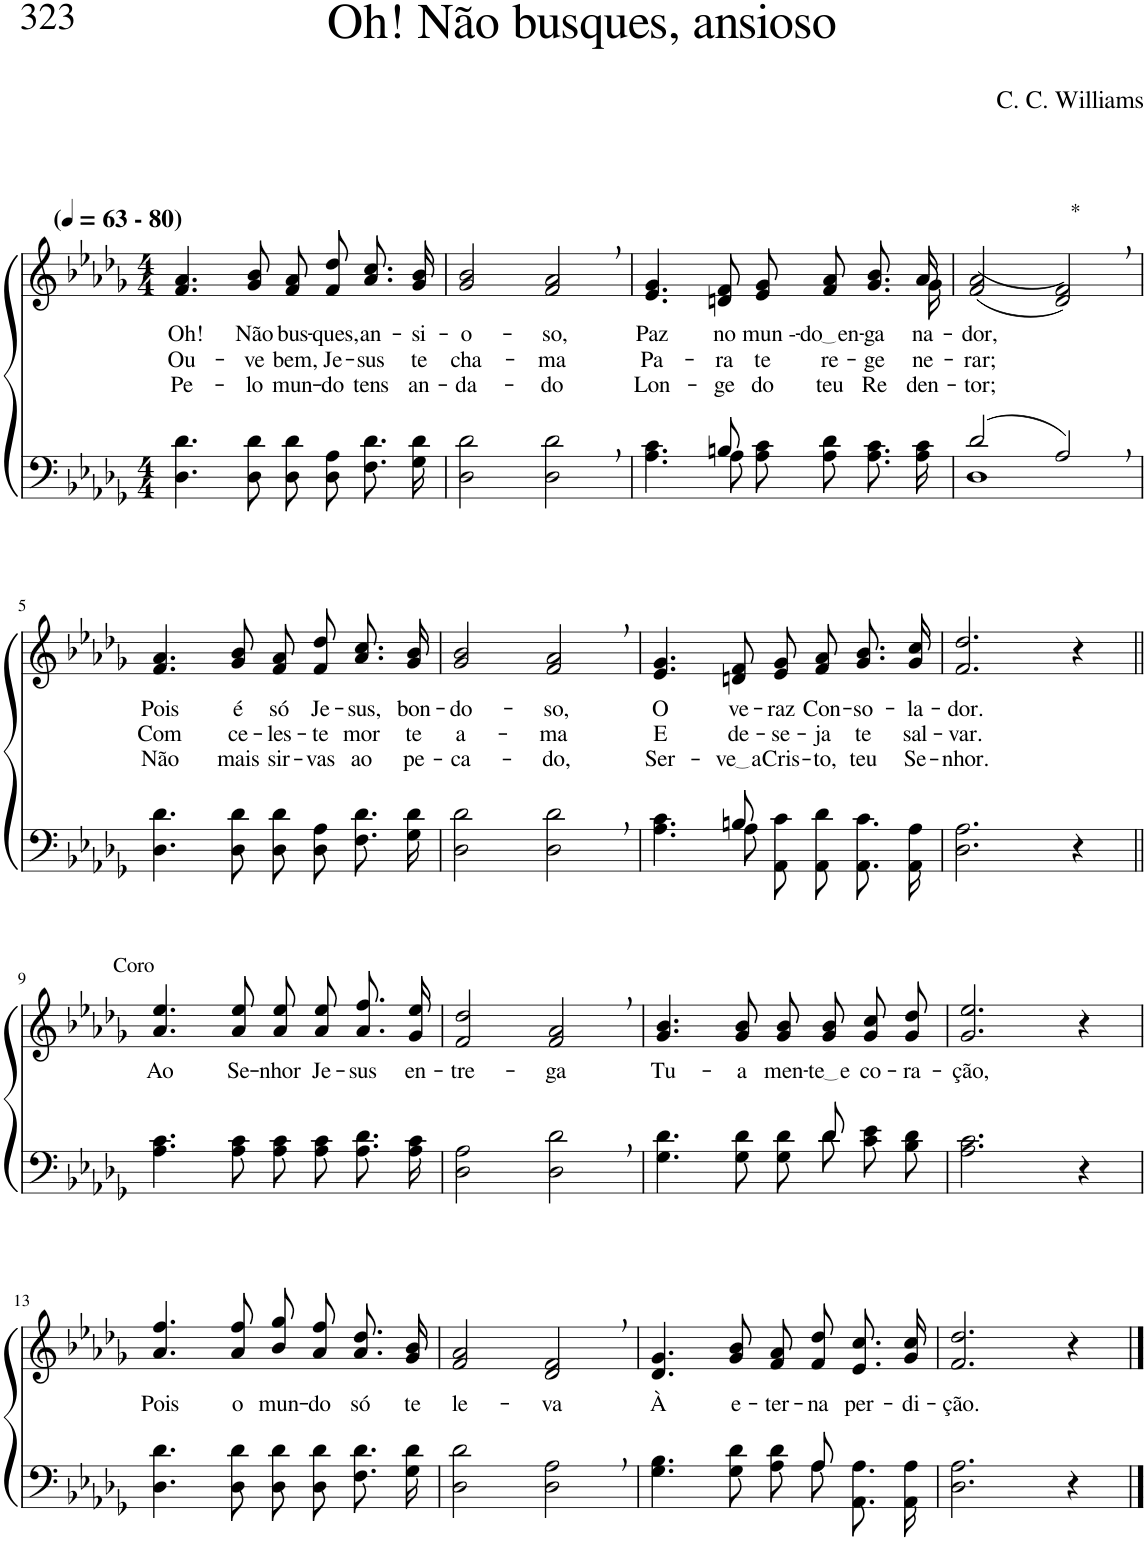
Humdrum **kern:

**kern	**kern	**text	**text	**text
*part2	*part1	*part1	*part1	*part1
*staff2	*staff1	*staff1	*staff1	*staff1
*I"Parte III e IV	*I"Parte I e II	*	*	*
*clefF4	*clefG2	*	*	*
*Trd2c3	*Trd2c3	*	*	*
*k[b-e-a-d-g-]	*k[b-e-a-d-g-]	*	*	*
*M4/4	*M4/4	*	*	*
*MM63	*MM63	*	*	*
=1	=1	=1	=1	=1
!	!LO:TX:a:B:t=(	!	!	!
!	!LO:TX:a:B:t=- 80)	!	!	!
!	!	!LO:LY:b	!LO:LY:b	!LO:LY:b
4.D-\ 4.d-\	4.f/ 4.a-/	Oh!	Ou-	Pe-
!	!	!LO:LY:b	!LO:LY:b	!LO:LY:b
8D-\ 8d-\	8g-/ 8b-/	Não	-ve	-lo
!	!	!LO:LY:b	!LO:LY:b	!LO:LY:b
8D-\ 8d-\L	8f/ 8a-/L	bus-	bem,	mun-
!	!	!LO:LY:b	!LO:LY:b	!LO:LY:b
8D-\ 8A-\J	8f/ 8dd-/J	-ques,	Je-	-do
!	!	!LO:LY:b	!LO:LY:b	!LO:LY:b
8.F\ 8.d-\L	8.a-/ 8.cc/L	an-	-sus	tens
!	!	!LO:LY:b	!LO:LY:b	!LO:LY:b
16G-\ 16d-\Jk	16g-/ 16b-/Jk	-si-	te	an-
=2	=2	=2	=2	=2
!	!	!LO:LY:b	!LO:LY:b	!LO:LY:b
2D-\ 2d-\	2g-/ 2b-/	-o-	cha-	-da-
!	!	!LO:LY:b	!LO:LY:b	!LO:LY:b
2D-\, 2d-\,	2f/, 2a-/,	-so,	-ma	-do
=3	=3	=3	=3	=3
*^	*	*	*	*
!	!	!LO:N:vis=1	!LO:LY:b	!LO:LY:b	!LO:LY:b
*	*	*^	*	*	*
4.ryy	4.A-\ 4.c\	2...ryy	4.e-/ 4.g-/	Paz	Pa-	Lon-
!	!	!	!	!LO:LY:b	!LO:LY:b	!LO:LY:b
8Bn/	8A-\	.	8dn/ 8f/	no	-ra	-ge
!	!	!	!	!LO:LY:b	!LO:LY:b	!LO:LY:b
2ryy	8A-\ 8c\L	.	8e-/ 8g-/L	mun --	te	do
!	!	!	!	!LO:LY:b	!LO:LY:b	!LO:LY:b
.	8A-\ 8d-\J	.	8f/ 8a-/J	do en	re-	teu
!	!	!	!	!LO:LY:b	!LO:LY:b	!LO:LY:b
.	8.A-\ 8.c\L	.	8.g-/ 8.b-/L	-ga-	-ge-	Re-
!	!	!	!	!LO:LY:b	!LO:LY:b	!LO:LY:b
.	16A-\ 16c\Jk	16g-\	16a-/Jk	-na-	-ne-	-den-
=4	=4	=4	=4	=4	=4	=4
!	!	!	!	!LO:LY:b	!LO:LY:b	!LO:LY:b
*	*	*v	*v	*	*	*
(2d-/	1D-	((2f/ 2a-/	-dor,	-rar;	-tor;
!	!	!LO:TX:a:t=*	!	!	!
2A-,/)	.	2d-/, 2f/,))	.	.	.
*v	*v	*	*	*	*
!!LO:LB:g=z
=5	=5	=5	=5	=5
!	!	!LO:LY:b	!LO:LY:b	!LO:LY:b
4.D-\ 4.d-\	4.f/ 4.a-/	Pois	Com	Não
!	!	!LO:LY:b	!LO:LY:b	!LO:LY:b
8D-\ 8d-\	8g-/ 8b-/	é	ce-	mais
!	!	!LO:LY:b	!LO:LY:b	!LO:LY:b
8D-\ 8d-\L	8f/ 8a-/L	só	-les-	sir-
!	!	!LO:LY:b	!LO:LY:b	!LO:LY:b
8D-\ 8A-\J	8f/ 8dd-/J	Je-	-te	-vas
!	!	!LO:LY:b	!LO:LY:b	!LO:LY:b
8.F\ 8.d-\L	8.a-/ 8.cc/L	-sus,	mor	ao
!	!	!LO:LY:b	!LO:LY:b	!LO:LY:b
16G-\ 16d-\Jk	16g-/ 16b-/Jk	bon-	te	pe-
=6	=6	=6	=6	=6
!	!	!LO:LY:b	!LO:LY:b	!LO:LY:b
2D-\ 2d-\	2g-/ 2b-/	-do-	a-	-ca-
!	!	!LO:LY:b	!LO:LY:b	!LO:LY:b
2D-\, 2d-\,	2f/, 2a-/,	-so,	-ma	-do,
=7	=7	=7	=7	=7
*^	*	*	*	*
!	!	!	!LO:LY:b	!LO:LY:b	!LO:LY:b
4.ryy	4.A-\ 4.c\	4.e-/ 4.g-/	O	E	Ser-
!	!	!	!LO:LY:b	!LO:LY:b	!LO:LY:b
8Bn/	8A-\	8dn/ 8f/	ve-	de-	ve a
!	!	!	!LO:LY:b	!LO:LY:b	!LO:LY:b
2ryy	8AA-\ 8c\L	8e-/ 8g-/L	-raz	-se-	Cris-
!	!	!	!LO:LY:b	!LO:LY:b	!LO:LY:b
.	8AA-\ 8d-\J	8f/ 8a-/J	Con-	-ja	-to,
!	!	!	!LO:LY:b	!LO:LY:b	!LO:LY:b
.	8.AA-\ 8.c\L	8.g-/ 8.b-/L	-so-	te	teu
!	!	!	!LO:LY:b	!LO:LY:b	!LO:LY:b
.	16AA-\ 16A-\Jk	16g-/ 16cc/Jk	-la-	sal-	Se-
=8	=8	=8	=8	=8	=8
!	!	!	!LO:LY:b	!LO:LY:b	!LO:LY:b
*v	*v	*	*	*	*
2.D-\ 2.A-\	2.f/ 2.dd-/	-dor.	-var.	-nhor.
4r	4r	.	.	.
!!LO:LB:g=z
=9||	=9||	=9||	=9||	=9||
!	!LO:TX:a:t=Coro	!	!	!
!	!	!LO:LY:b	!	!
4.A-\ 4.c\	4.a-/ 4.ee-/	Ao	.	.
!	!	!LO:LY:b	!	!
8A-\ 8c\	8a-/ 8ee-/	Se-	.	.
!	!	!LO:LY:b	!	!
8A-\ 8c\L	8a-\ 8ee-\L	-nhor	.	.
!	!	!LO:LY:b	!	!
8A-\ 8c\J	8a-\ 8ee-\J	Je-	.	.
!	!	!LO:LY:b	!	!
8.A-\ 8.d-\L	8.a-\ 8.ff\L	-sus	.	.
!	!	!LO:LY:b	!	!
16A-\ 16c\Jk	16g-\ 16ee-\Jk	en-	.	.
=10	=10	=10	=10	=10
!	!	!LO:LY:b	!	!
2D-\ 2A-\	2f/ 2dd-/	-tre-	.	.
!	!	!LO:LY:b	!	!
2D-\, 2d-\,	2f/, 2a-/,	-ga	.	.
=11	=11	=11	=11	=11
*^	*	*	*	*
!	!	!	!LO:LY:b	!	!
2ryy	4.G-\ 4.d-\	4.g-/ 4.b-/	Tu-	.	.
!	!	!	!LO:LY:b	!	!
.	8G-\ 8d-\	8g-/ 8b-/	-a	.	.
!	!	!	!LO:LY:b	!	!
8ryy	8G-\ 8d-\L	8g-/ 8b-/L	men-	.	.
!	!	!	!LO:LY:b	!	!
8d-/	8d-\J	8g-/ 8b-/J	te e	.	.
!	!	!	!LO:LY:b	!	!
4ryy	8c\ 8e-\L	8g-\ 8cc\L	co-	.	.
!	!	!	!LO:LY:b	!	!
.	8B-\ 8d-\J	8g-\ 8dd-\J	-ra-	.	.
=12	=12	=12	=12	=12	=12
!	!	!	!LO:LY:b	!	!
*v	*v	*	*	*	*
2.A-\ 2.c\	2.g-/ 2.ee-/	-ção,	.	.
4r	4r	.	.	.
!!LO:LB:g=z
=13	=13	=13	=13	=13
!	!	!LO:LY:b	!	!
4.D-\ 4.d-\	4.a-/ 4.ff/	Pois	.	.
!	!	!LO:LY:b	!	!
8D-\ 8d-\	8a-/ 8ff/	o	.	.
!	!	!LO:LY:b	!	!
8D-\ 8d-\L	8b-\ 8gg-\L	mun-	.	.
!	!	!LO:LY:b	!	!
8D-\ 8d-\J	8a-\ 8ff\J	-do	.	.
!	!	!LO:LY:b	!	!
8.F\ 8.d-\L	8.a-/ 8.dd-/L	só	.	.
!	!	!LO:LY:b	!	!
16G-\ 16d-\Jk	16g-/ 16b-/Jk	te	.	.
=14	=14	=14	=14	=14
!	!	!LO:LY:b	!	!
2D-\ 2d-\	2f/ 2a-/	le-	.	.
!	!	!LO:LY:b	!	!
2D-\, 2A-\,	2d-/, 2f/,	-va	.	.
=15	=15	=15	=15	=15
*^	*	*	*	*
!	!	!	!LO:LY:b	!	!
2ryy	4.G-\ 4.B-\	4.d-/ 4.g-/	À	.	.
!	!	!	!LO:LY:b	!	!
.	8G-\ 8d-\	8g-/ 8b-/	e-	.	.
!	!	!	!LO:LY:b	!	!
8ryy	8A-\ 8d-\L	8f/ 8a-/L	-ter-	.	.
!	!	!	!LO:LY:b	!	!
8A-/	8A-\J	8f/ 8dd-/J	-na	.	.
!	!	!	!LO:LY:b	!	!
4ryy	8.AA-\ 8.A-\L	8.e-/ 8.cc/L	per-	.	.
!	!	!	!LO:LY:b	!	!
.	16AA-\ 16A-\Jk	16g-/ 16cc/Jk	-di-	.	.
=16	=16	=16	=16	=16	=16
!	!	!	!LO:LY:b	!	!
*v	*v	*	*	*	*
2.D-\ 2.A-\	2.f/ 2.dd-/	-ção.	.	.
4r	4r	.	.	.
==	==	==	==	==
*-	*-	*-	*-	*-
